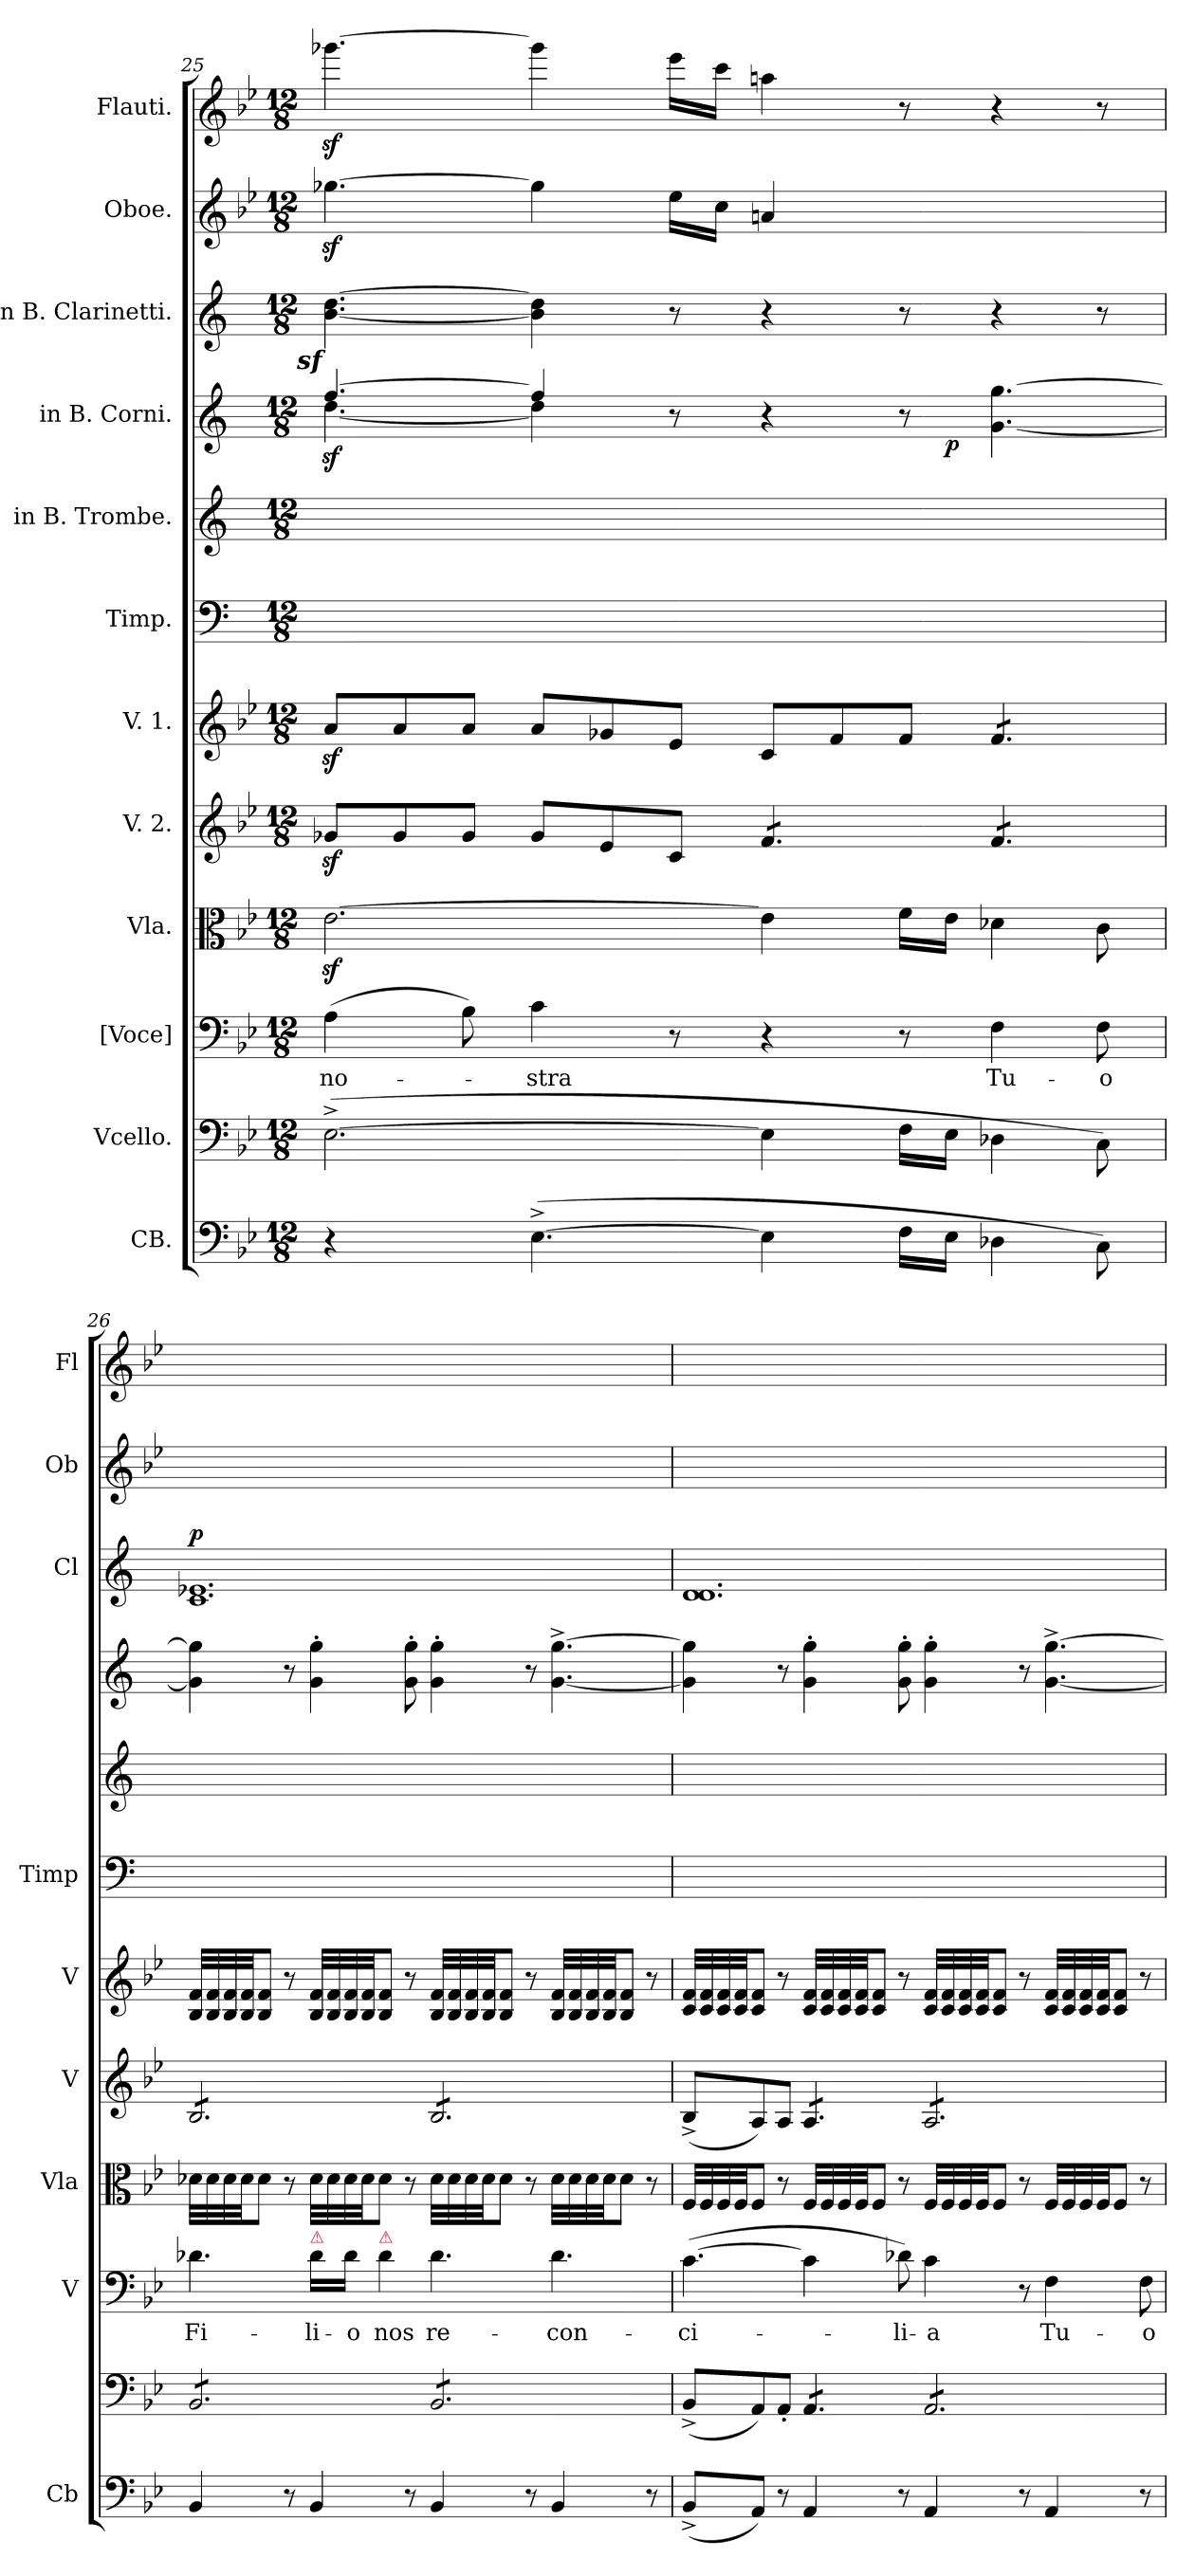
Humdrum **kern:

**kern	**kern	**kern	**text	**kern	**kern	**kern	**kern	**kern	**kern	**dynam	**kern	**dynam	**kern	**kern
*part12	*part11	*part10	*part10	*part9	*part8	*part7	*part6	*part5	*part4	*part4	*part3	*part3	*part2	*part1
*staff12	*staff11	*staff10	*staff10	*staff9	*staff8	*staff7	*staff6	*staff5	*staff4	*staff4	*staff3	*staff3	*staff2	*staff1
*I"CB.	*I"Vcello.	*I"[Voce]	*	*I"Vla.	*I"V. 2.	*I"V. 1.	*I"Timp.	*I"in B. Trombe.	*I"in B. Corni.	*	*I"in B. Clarinetti.	*	*I"Oboe.	*I"Flauti.
*I'Cb	*	*I'V	*	*I'Vla	*I'V	*I'V	*I'Timp	*	*	*	*I'Cl	*	*I'Ob	*I'Fl
*clefF4	*clefF4	*clefF4	*	*clefC3	*clefG2	*clefG2	*clefF4	*clefG2	*clefG2	*	*clefG2	*	*clefG2	*clefG2
*	*	*	*	*	*	*	*	*ITrd1c2	*ITrd1c2	*	*ITrd1c2	*	*	*
*k[b-e-]	*k[b-e-]	*k[b-e-]	*	*k[b-e-]	*k[b-e-]	*k[b-e-]	*k[]	*k[b-e-]	*k[b-e-]	*	*k[b-e-]	*	*k[b-e-]	*k[b-e-]
*M12/8	*M12/8	*M12/8	*	*M12/8	*M12/8	*M12/8	*M12/8	*M12/8	*M12/8	*	*M12/8	*	*M12/8	*M12/8
=25	=25	=25	=25	=25	=25	=25	=25	=25	=25	=25	=25	=25	=25	=25
*	*	*	*	*	*	*	*	*	*^	*	*	*	*	*
!	!	!	!	!	!	!	!	!	!	!LO:DY:rj	!	!LO:DY:rj	!	!	!
*	*	*	*	*	*	*	*	*	*	*^	*	*	*	*	*
4r	([2.E-^\	(4A\	no-	[2.e-z\	8g-Xz/L	8az/L	1.ryy	1.ryy	[4.ee-/	[4.ccz\	1ryy	.	[4.az\ [4.ccz\	.	[4.gg-Xz\	[4.ggg-Xz\
.	.	.	.	.	8g-/	8a/	.	.	.	.	.	.	.	.	.	.
8ryy	.	8B-\)	.	.	8g-/J	8a/J	.	.	.	.	.	.	.	.	.	.
([4.E-^\	.	4c\	-stra	.	8g-/L	8a/L	.	.	4ee-/]	4cc\]	.	.	4a]\ 4cc]\	.	4gg-\]	4ggg-\]
.	.	.	.	.	8e-/	8g-X/	.	.	.	.	.	.	.	.	.	.
.	.	8r	.	.	8c/J	8e-/J	.	.	8r	8ryy	.	.	8r	.	16ee-\LL	16eee-\LL
.	.	.	.	.	.	.	.	.	.	.	.	.	.	.	16cc\JJ	16ccc\JJ
*	*	*	*	*	*tremolo	*	*	*	*	*	*	*	*	*	*	*
4E-\]	4E-\]	4r	.	4e-\]	8f/L	8c/L	.	.	4r	4ryy	.	.	4r	.	4an/	4aan\
.	.	.	.	.	8f/	8f/	.	.	.	.	.	.	.	.	.	.
16F\LL	16F\LL	8r	.	16f\LL	8f/J	8f/J	.	.	8r	8ryy	16ryy	.	8r	.	8ryy	8r
16E-\JJ	16E-\JJ	.	.	16e-\JJ	.	.	.	.	.	.	4..ryy	p	.	.	.	.
*	*	*	*	*	*	*tremolo	*	*	*	*	*	*	*	*	*	*
4D-X\	4D-X\	4F\	Tu-	4d-X\	8f/L	8f/L	.	.	[4.f\ [4.ff\	4.ryy	.	.	4r	.	4.ryy	4r
.	.	.	.	.	8f/	8f/	.	.	.	.	.	.	.	.	.	.
8C\)	8C\)	8F\	-o	8c\	8f/J	8f/J	.	.	.	.	.	.	8r	.	.	8r
*	*	*	*	*	*	*Xtremolo	*	*	*	*	*	*	*	*	*	*
=26	=26	=26	=26	=26	=26	=26	=26	=26	=26	=26	=26	=26	=26	=26	=26	=26
!	!	!	!	!	!	!	!	!	!	!	!	!	!	!LO:DY:a	!	!
*	*	*	*	*	*	*	*	*	*v	*v	*v	*	*	*	*	*
*	*tremolo	*	*	*	*	*	*	*	*	*	*	*	*	*
4BB-/	8BB-/L	4.d-X\	Fi-	32d-X\LLL	8B-/L	32B-/ 32f/LLL	1.ryy	1.ryy	4f]\ 4ff]\	.	1.B- 1.d-X	p	1.ryy	1.ryy
.	.	.	.	32d-\	.	32B-/ 32f/	.	.	.	.	.	.	.	.
.	.	.	.	32d-\	.	32B-/ 32f/	.	.	.	.	.	.	.	.
.	.	.	.	32d-\JJ	.	32B-/ 32f/JJ	.	.	.	.	.	.	.	.
.	8BB-/	.	.	8d-\J	8B-/	8B-/ 8f/J	.	.	.	.	.	.	.	.
8r	8BB-/	.	.	8r	8B-/	8r	.	.	8r	.	.	.	.	.
!	!	!LO:TX:a:color=crimson:t=⚠	!	!	!	!	!	!	!	!	!	!	!	!
4BB-/	8BB-/	16d-\LL	-li-	32d-\LLL	8B-/	32B-/ 32f/LLL	.	.	4f'\ 4ff'\	.	.	.	.	.
.	.	.	.	32d-\	.	32B-/ 32f/	.	.	.	.	.	.	.	.
.	.	16d-\JJ	-o	32d-\	.	32B-/ 32f/	.	.	.	.	.	.	.	.
.	.	.	.	32d-\JJ	.	32B-/ 32f/JJ	.	.	.	.	.	.	.	.
!	!	!LO:TX:a:color=crimson:t=⚠	!	!	!	!	!	!	!	!	!	!	!	!
.	8BB-/	4d-\	-nos	8d-\J	8B-/	8B-/ 8f/J	.	.	.	.	.	.	.	.
8r	8BB-/J	.	.	8r	8B-/J	8r	.	.	8f'\ 8ff'\	.	.	.	.	.
4BB-/	8BB-/L	4.d-\	re-	32d-\LLL	8B-/L	32B-/ 32f/LLL	.	.	4f'\ 4ff'\	.	.	.	.	.
.	.	.	.	32d-\	.	32B-/ 32f/	.	.	.	.	.	.	.	.
.	.	.	.	32d-\	.	32B-/ 32f/	.	.	.	.	.	.	.	.
.	.	.	.	32d-\JJ	.	32B-/ 32f/JJ	.	.	.	.	.	.	.	.
.	8BB-/	.	.	8d-\J	8B-/	8B-/ 8f/J	.	.	.	.	.	.	.	.
8r	8BB-/	.	.	8r	8B-/	8r	.	.	8r	.	.	.	.	.
4BB-/	8BB-/	4.d-\	-con-	32d-\LLL	8B-/	32B-/ 32f/LLL	.	.	[4.f^\ [4.ff^\	.	.	.	.	.
.	.	.	.	32d-\	.	32B-/ 32f/	.	.	.	.	.	.	.	.
.	.	.	.	32d-\	.	32B-/ 32f/	.	.	.	.	.	.	.	.
.	.	.	.	32d-\JJ	.	32B-/ 32f/JJ	.	.	.	.	.	.	.	.
.	8BB-/	.	.	8d-\J	8B-/	8B-/ 8f/J	.	.	.	.	.	.	.	.
8r	8BB-/J	.	.	8r	8B-/J	8r	.	.	.	.	.	.	.	.
*	*	*	*	*	*Xtremolo	*	*	*	*	*	*	*	*	*
*	*Xtremolo	*	*	*	*	*	*	*	*	*	*	*	*	*
=27	=27	=27	=27	=27	=27	=27	=27	=27	=27	=27	=27	=27	=27	=27
(8BB-^/L	(8BB-^>/L	([4.c\	-ci-	32F/LLL	(8B-^>/L	32c/ 32f/LLL	1.ryy	1.ryy	4f]\ 4ff]\	.	1.c 1.c	.	1.ryy	1.ryy
.	.	.	.	32F/	.	32c/ 32f/	.	.	.	.	.	.	.	.
.	.	.	.	32F/	.	32c/ 32f/	.	.	.	.	.	.	.	.
.	.	.	.	32F/JJ	.	32c/ 32f/JJ	.	.	.	.	.	.	.	.
8AA/J)	8AA/)	.	.	8F/J	8A/)	8c/ 8f/J	.	.	.	.	.	.	.	.
8r	8AA'/J	.	.	8r	8A/J	8r	.	.	8r	.	.	.	.	.
*	*tremolo	*	*	*	*	*	*	*	*	*	*	*	*	*
*	*	*	*	*	*tremolo	*	*	*	*	*	*	*	*	*
4AA/	8AA/L	4c\]	.	32F/LLL	8A/L	32c/ 32f/LLL	.	.	4f'\ 4ff'\	.	.	.	.	.
.	.	.	.	32F/	.	32c/ 32f/	.	.	.	.	.	.	.	.
.	.	.	.	32F/	.	32c/ 32f/	.	.	.	.	.	.	.	.
.	.	.	.	32F/JJ	.	32c/ 32f/JJ	.	.	.	.	.	.	.	.
.	8AA/	.	.	8F/J	8A/	8c/ 8f/J	.	.	.	.	.	.	.	.
8r	8AA/J	8d-X\)	-li-	8r	8A/J	8r	.	.	8f'\ 8ff'\	.	.	.	.	.
4AA/	8AA/L	4c\	-a	32F/LLL	8A/L	32c/ 32f/LLL	.	.	4f'\ 4ff'\	.	.	.	.	.
.	.	.	.	32F/	.	32c/ 32f/	.	.	.	.	.	.	.	.
.	.	.	.	32F/	.	32c/ 32f/	.	.	.	.	.	.	.	.
.	.	.	.	32F/JJ	.	32c/ 32f/JJ	.	.	.	.	.	.	.	.
.	8AA/	.	.	8F/J	8A/	8c/ 8f/J	.	.	.	.	.	.	.	.
8r	8AA/	8r	.	8r	8A/	8r	.	.	8r	.	.	.	.	.
4AA/	8AA/	4F\	Tu-	32F/LLL	8A/	32c/ 32f/LLL	.	.	[4.f^\ [4.ff^\	.	.	.	.	.
.	.	.	.	32F/	.	32c/ 32f/	.	.	.	.	.	.	.	.
.	.	.	.	32F/	.	32c/ 32f/	.	.	.	.	.	.	.	.
.	.	.	.	32F/JJ	.	32c/ 32f/JJ	.	.	.	.	.	.	.	.
.	8AA/	.	.	8F/J	8A/	8c/ 8f/J	.	.	.	.	.	.	.	.
8r	8AA/J	8F\	-o	8r	8A/J	8r	.	.	.	.	.	.	.	.
*	*	*	*	*	*Xtremolo	*	*	*	*	*	*	*	*	*
*	*Xtremolo	*	*	*	*	*	*	*	*	*	*	*	*	*
=	=	=	=	=	=	=	=	=	=	=	=	=	=	=
*-	*-	*-	*-	*-	*-	*-	*-	*-	*-	*-	*-	*-	*-	*-
